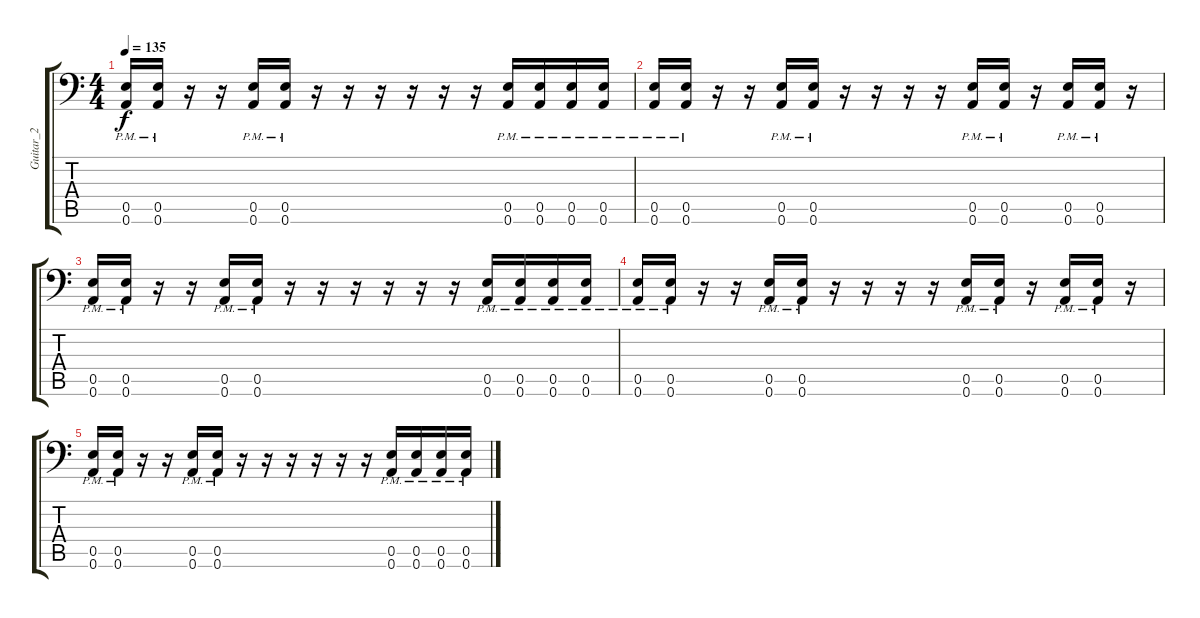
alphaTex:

\track ("Guitar_2" "Guitar_2") {instrument distortionguitar}
\staff {score tabs}
\tuning (B3 Gb3 D3 A2 E2 A1) {hide}
\ts (4 4)
\tempo 135
\clef f4
\ks c
(0.5{pm} 0.6{pm}).16{dy f volume 5} (0.5{pm} 0.6{pm}).16 r.16 r.16 (0.5{pm} 0.6{pm}).16 (0.5{pm} 0.6{pm}).16 r.16 r.16 r.16 r.16 r.16 r.16 (0.5{pm} 0.6{pm}).16 (0.5{pm} 0.6{pm}).16 (0.5{pm} 0.6{pm}).16 (0.5{pm} 0.6{pm}).16 |
(0.5{pm} 0.6{pm}).16{volume 3} (0.5{pm} 0.6{pm}).16 r.16 r.16 (0.5{pm} 0.6{pm}).16 (0.5{pm} 0.6{pm}).16 r.16 r.16 r.16 r.16 (0.5{pm} 0.6{pm}).16 (0.5{pm} 0.6{pm}).16 r.16 (0.5{pm} 0.6{pm}).16 (0.5{pm} 0.6{pm}).16 r.16 |
(0.5{pm} 0.6{pm}).16{volume 2} (0.5{pm} 0.6{pm}).16 r.16 r.16 (0.5{pm} 0.6{pm}).16 (0.5{pm} 0.6{pm}).16 r.16 r.16 r.16 r.16 r.16 r.16 (0.5{pm} 0.6{pm}).16 (0.5{pm} 0.6{pm}).16 (0.5{pm} 0.6{pm}).16 (0.5{pm} 0.6{pm}).16 |
(0.5{pm} 0.6{pm}).16{volume 1} (0.5{pm} 0.6{pm}).16 r.16 r.16 (0.5{pm} 0.6{pm}).16 (0.5{pm} 0.6{pm}).16 r.16 r.16 r.16 r.16 (0.5{pm} 0.6{pm}).16 (0.5{pm} 0.6{pm}).16 r.16 (0.5{pm} 0.6{pm}).16 (0.5{pm} 0.6{pm}).16 r.16 |
(0.5{pm} 0.6{pm}).16{volume 1} (0.5{pm} 0.6{pm}).16 r.16 r.16 (0.5{pm} 0.6{pm}).16 (0.5{pm} 0.6{pm}).16 r.16 r.16 r.16 r.16 r.16 r.16 (0.5{pm} 0.6{pm}).16 (0.5{pm} 0.6{pm}).16 (0.5{pm} 0.6{pm}).16 (0.5{pm} 0.6{pm}).16
